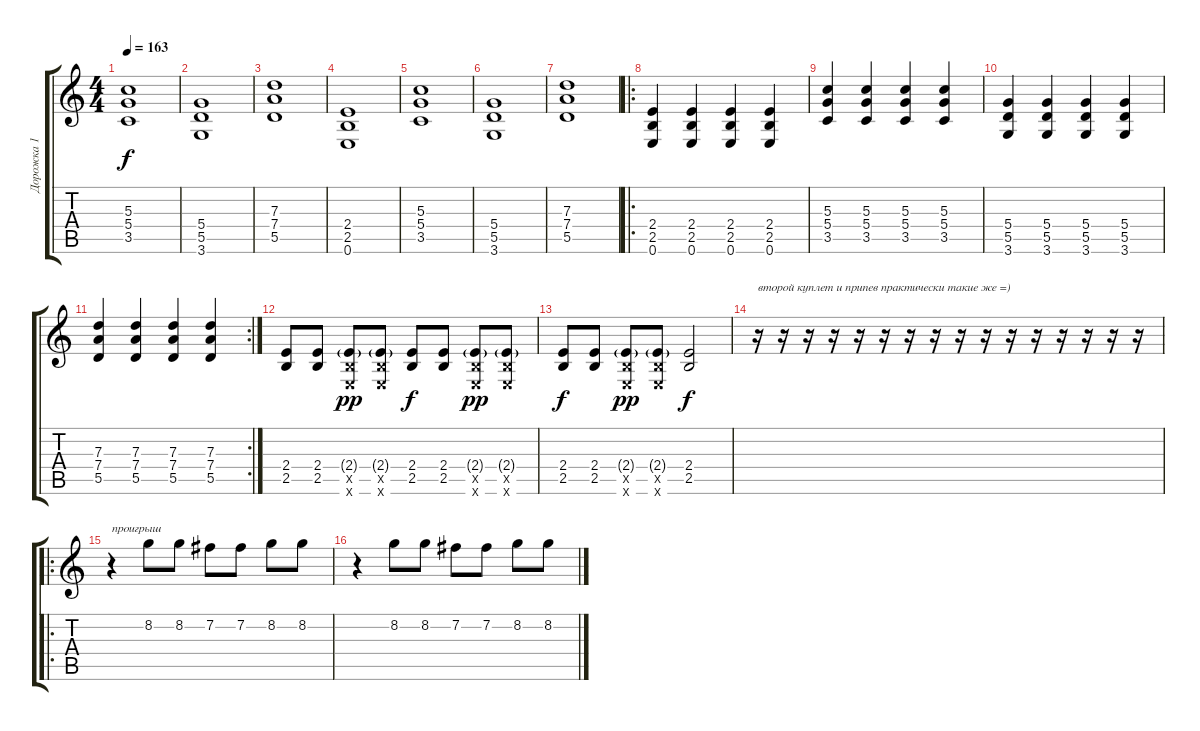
\track ("Дорожка 1" "Дорожка 1") {instrument acousticguitarsteel}
\staff {score tabs}
\tuning (E4 B3 G3 D3 A2 E2) {hide}
\ts (4 4)
\tempo 163
\clef g2
\ks c
(5.3 5.4 3.5).1{dy f} |
(5.4 5.5 3.6).1 |
(7.3 7.4 5.5).1 |
(2.4 2.5 0.6).1 |
(5.3 5.4 3.5).1 |
(5.4 5.5 3.6).1 |
(7.3 7.4 5.5).1 |
\ro
(2.4 2.5 0.6).4 (2.4 2.5 0.6).4 (2.4 2.5 0.6).4 (2.4 2.5 0.6).4 |
(5.3 5.4 3.5).4 (5.3 5.4 3.5).4 (5.3 5.4 3.5).4 (5.3 5.4 3.5).4 |
(5.4 5.5 3.6).4 (5.4 5.5 3.6).4 (5.4 5.5 3.6).4 (5.4 5.5 3.6).4 |
\rc 2
(7.3 7.4 5.5).4 (7.3 7.4 5.5).4 (7.3 7.4 5.5).4 (7.3 7.4 5.5).4 |
(2.4 2.5).8 (2.4 2.5).8 (2.4{g} 2.5{x} 0.6{x}).8{dy pp} (2.4{g} 2.5{x} 0.6{x}).8 (2.4 2.5).8{dy f} (2.4 2.5).8 (2.4{g} 2.5{x} 0.6{x}).8{dy pp} (2.4{g} 2.5{x} 0.6{x}).8 |
(2.4 2.5).8{dy f} (2.4 2.5).8 (2.4{g} 2.5{x} 0.6{x}).8{dy pp} (2.4{g} 2.5{x} 0.6{x}).8 (2.4 2.5).2{dy f} |
r.16{txt "второй куплет и припев практически такие же =)"} r.16 r.16 r.16 r.16 r.16 r.16 r.16 r.16 r.16 r.16 r.16 r.16 r.16 r.16 r.16 |
\ro
r.4{txt "проигрыш" instrument distortionguitar} 8.2.8 8.2.8 7.2.8 7.2.8 8.2.8 8.2.8 |
r.4 8.2.8 8.2.8 7.2.8 7.2.8 8.2.8 8.2.8
